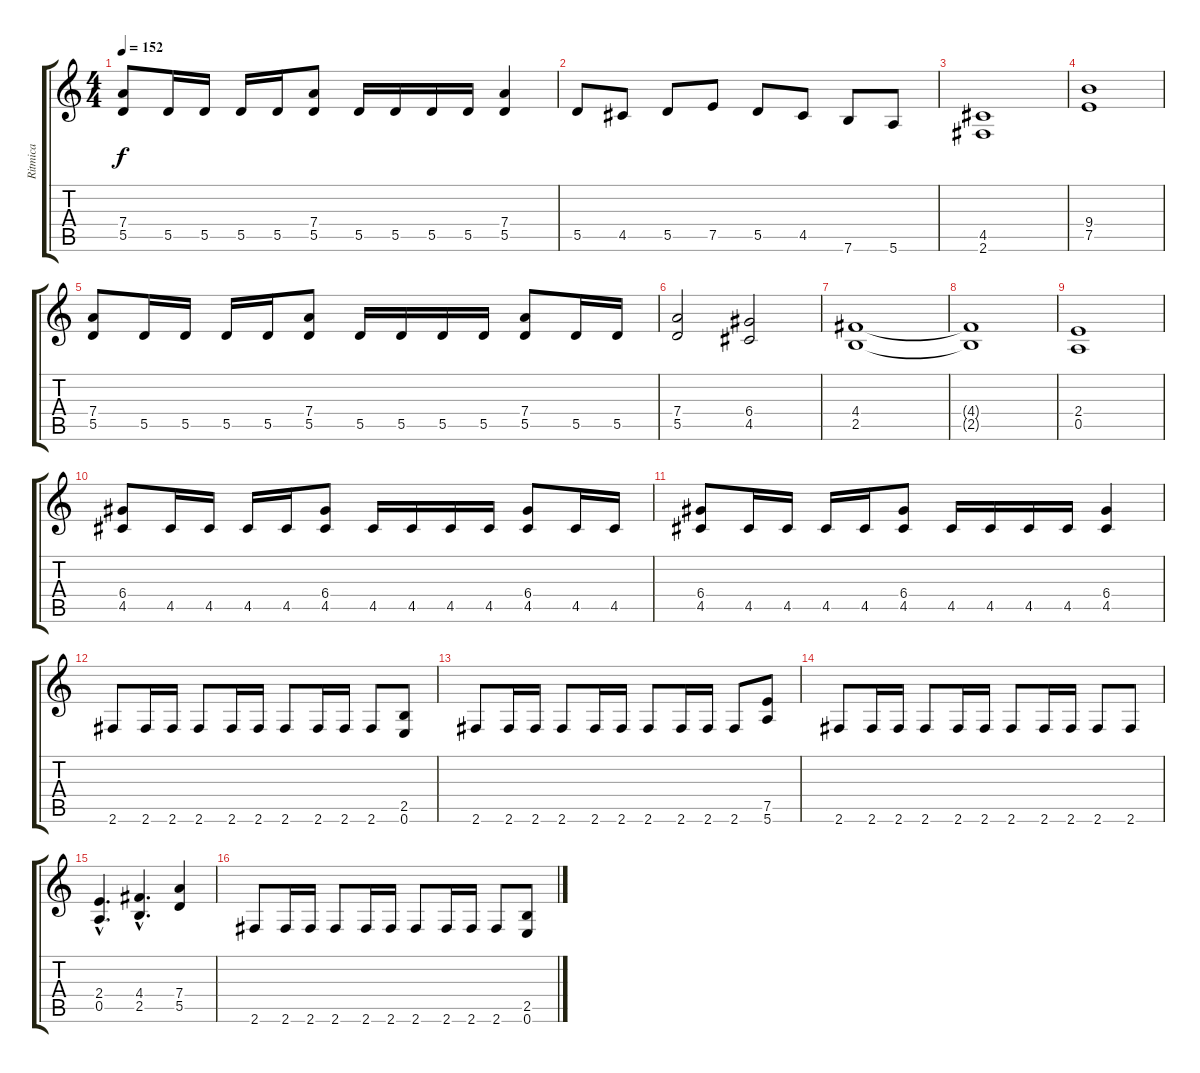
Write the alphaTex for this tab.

\track ("Ritmica" "Ritmica") {instrument distortionguitar}
\staff {score tabs}
\tuning (E4 B3 G3 D3 A2 E2) {hide}
\ts (4 4)
\tempo 152
\clef g2
\ks c
(7.4 5.5).8{dy f} 5.5.16 5.5.16 5.5.16 5.5.16 (7.4 5.5).8 5.5.16 5.5.16 5.5.16 5.5.16 (7.4 5.5).4 |
5.5.8 4.5.8 5.5.8 7.5.8 5.5.8 4.5.8 7.6.8 5.6.8 |
(4.5 2.6).1 |
(9.4 7.5).1 |
(7.4 5.5).8 5.5.16 5.5.16 5.5.16 5.5.16 (7.4 5.5).8 5.5.16 5.5.16 5.5.16 5.5.16 (7.4 5.5).8 5.5.16 5.5.16 |
(7.4 5.5).2 (6.4 4.5).2 |
(4.4 2.5).1 |
(4.4{t} 2.5{t}).1 |
(2.4 0.5).1 |
(6.4 4.5).8 4.5.16 4.5.16 4.5.16 4.5.16 (6.4 4.5).8 4.5.16 4.5.16 4.5.16 4.5.16 (6.4 4.5).8 4.5.16 4.5.16 |
(6.4 4.5).8 4.5.16 4.5.16 4.5.16 4.5.16 (6.4 4.5).8 4.5.16 4.5.16 4.5.16 4.5.16 (6.4 4.5).4 |
2.6.8 2.6.16 2.6.16 2.6.8 2.6.16 2.6.16 2.6.8 2.6.16 2.6.16 2.6.8 (2.5 0.6).8 |
2.6.8 2.6.16 2.6.16 2.6.8 2.6.16 2.6.16 2.6.8 2.6.16 2.6.16 2.6.8 (7.5 5.6).8 |
2.6.8 2.6.16 2.6.16 2.6.8 2.6.16 2.6.16 2.6.8 2.6.16 2.6.16 2.6.8 2.6.8 |
(2.4{hac} 0.5{hac}).4{d} (4.4{hac} 2.5{hac}).4{d} (7.4 5.5).4 |
2.6.8 2.6.16 2.6.16 2.6.8 2.6.16 2.6.16 2.6.8 2.6.16 2.6.16 2.6.8 (2.5 0.6).8
